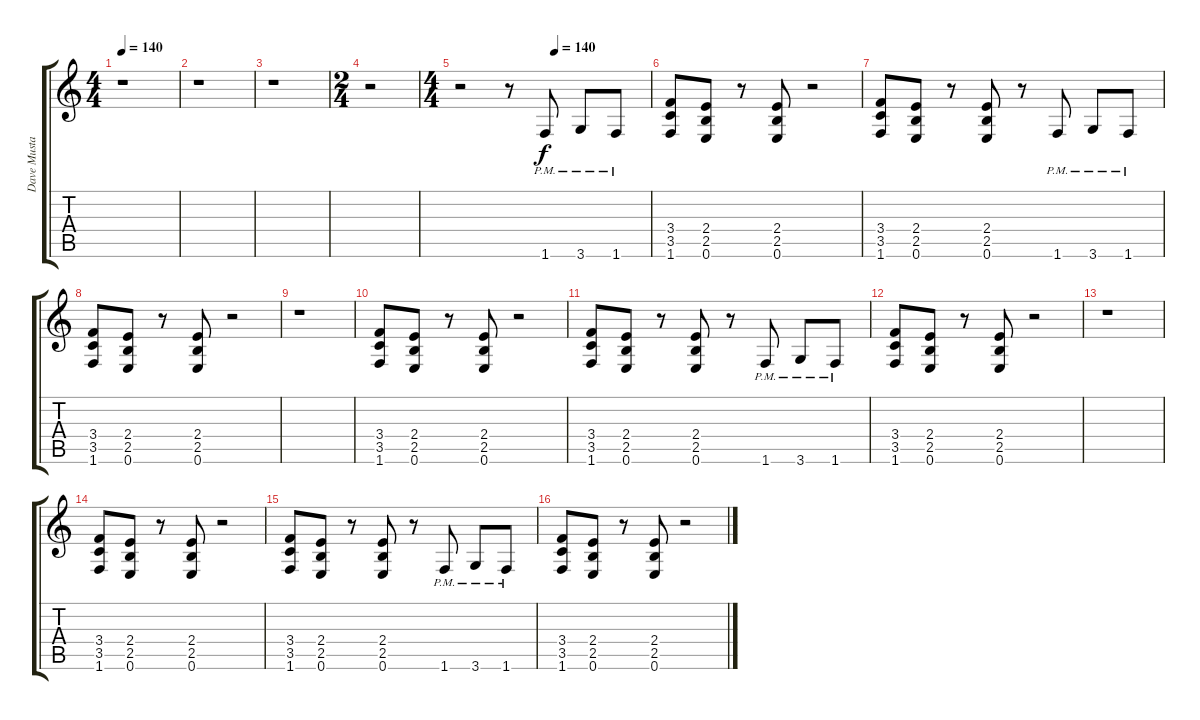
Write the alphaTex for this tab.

\track ("Dave Mustane (Overdriven Guitar)" "Dave Musta") {instrument distortionguitar}
\staff {score tabs}
\tuning (E4 B3 G3 D3 A2 E2) {hide}
\ts (4 4)
\tempo 140
\tempo 70
\tempo 140
\clef g2
\ks c
r.1{dy f instrument distortionguitar} |
r.1 |
r.1 |
\ts (2 4)
r.2 |
\ts (4 4)
\tempo (140 0.5)
r.2 r.8 1.6{pm}.8 3.6{pm}.8 1.6{pm}.8 |
(3.4 3.5 1.6).8 (2.4 2.5 0.6).8 r.8 (2.4 2.5 0.6).8 r.2 |
(3.4 3.5 1.6).8 (2.4 2.5 0.6).8 r.8 (2.4 2.5 0.6).8 r.8 1.6{pm}.8 3.6{pm}.8 1.6{pm}.8 |
(3.4 3.5 1.6).8 (2.4 2.5 0.6).8 r.8 (2.4 2.5 0.6).8 r.2 |
r.1 |
(3.4 3.5 1.6).8 (2.4 2.5 0.6).8 r.8 (2.4 2.5 0.6).8 r.2 |
(3.4 3.5 1.6).8 (2.4 2.5 0.6).8 r.8 (2.4 2.5 0.6).8 r.8 1.6{pm}.8 3.6{pm}.8 1.6{pm}.8 |
(3.4 3.5 1.6).8 (2.4 2.5 0.6).8 r.8 (2.4 2.5 0.6).8 r.2 |
r.1 |
(3.4 3.5 1.6).8 (2.4 2.5 0.6).8 r.8 (2.4 2.5 0.6).8 r.2 |
(3.4 3.5 1.6).8 (2.4 2.5 0.6).8 r.8 (2.4 2.5 0.6).8 r.8 1.6{pm}.8 3.6{pm}.8 1.6{pm}.8 |
(3.4 3.5 1.6).8 (2.4 2.5 0.6).8 r.8 (2.4 2.5 0.6).8 r.2
